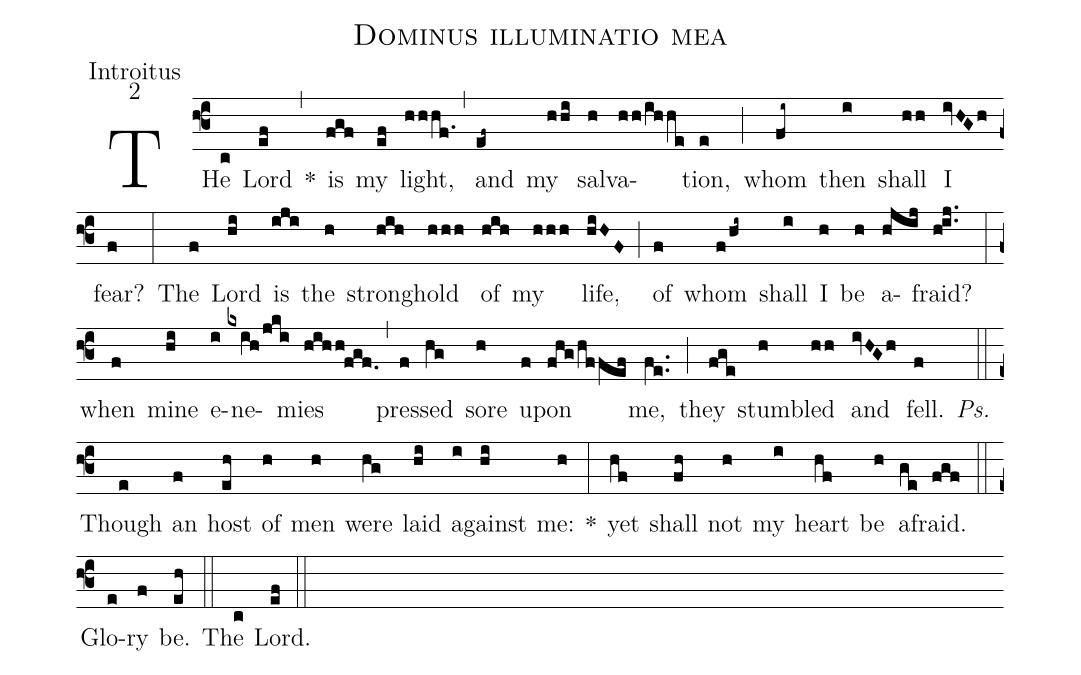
name:Dominus illuminatio mea;
office-part:Introitus;
mode:2;
%%
(f3) THe(c) Lord(ef) *(,) is(fgf) my(ef) light,(hhhf.1) (,) and(ef~) my(hhi) sal(h)va(hh/ihhe)tion,(e) (;) whom(fi~) then(i) shall(hh) I(ivHGh) fear?(f) (:) The(f) Lord(hi) is(iji) the(h) strong(hih)hold(hhh) of(hih) my(hhh) life,(hiHF) (;) of(f) whom(f/hi~) shall(i) I(h) be(h) a(hjij)fraid?(h!ij..) (:) when(f) mine(hi) e(i)ne(kxih/jki)mies(hihh!fgf.0) (,) pres(f)sed(hg) sore(h) up(f)on(fhg/hffef) me,(fe..) (;) they(fge) stum(h)bled(hh) and(ivHGh) fell.(f) <i>Ps.</i>(::) Though(e) an(f) host(eh) of(h) men(h) were(hg) laid(hi) a(i)gainst(hi) me:(h) *(:) yet(hf) shall(fh) not(h) my(i) heart(hf) be(h) a(ge)fraid.(fgf) (::) Glo(e)ry(f) be.(eh) (::) The(c) Lord.(ef) (::)
